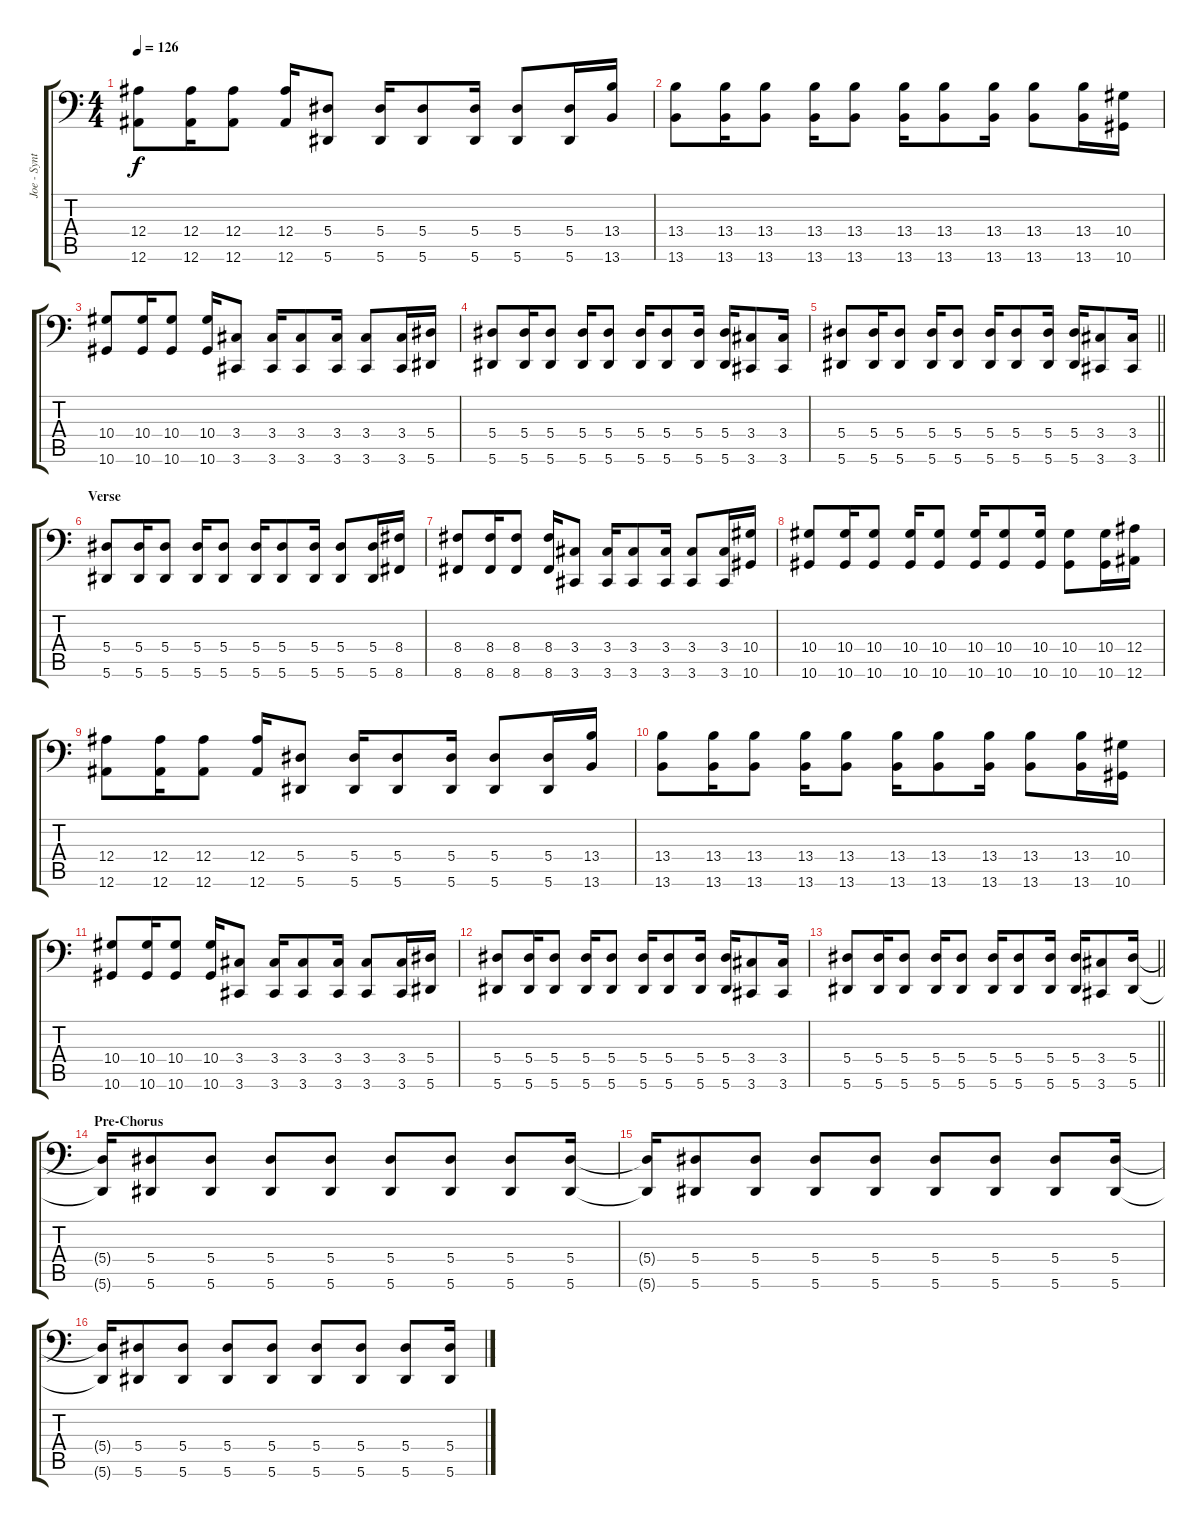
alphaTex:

\track ("Joe - Synth (2 Step Down)" "Joe - Synt") {instrument lead8bassandlead}
\staff {score tabs}
\tuning (C4 G3 Eb3 Bb2 F2 Bb1) {hide}
\ts (4 4)
\tempo 126
\clef f4
\ks c
(12.4 12.6).8{dy f} (12.4 12.6).16 (12.4 12.6).8 (12.4 12.6).16 (5.4 5.6).8 (5.4 5.6).16 (5.4 5.6).8 (5.4 5.6).16 (5.4 5.6).8 (5.4 5.6).16 (13.4 13.6).16 |
(13.4 13.6).8 (13.4 13.6).16 (13.4 13.6).8 (13.4 13.6).16 (13.4 13.6).8 (13.4 13.6).16 (13.4 13.6).8 (13.4 13.6).16 (13.4 13.6).8 (13.4 13.6).16 (10.4 10.6).16 |
(10.4 10.6).8 (10.4 10.6).16 (10.4 10.6).8 (10.4 10.6).16 (3.4 3.6).8 (3.4 3.6).16 (3.4 3.6).8 (3.4 3.6).16 (3.4 3.6).8 (3.4 3.6).16 (5.4 5.6).16 |
(5.4 5.6).8 (5.4 5.6).16 (5.4 5.6).8 (5.4 5.6).16 (5.4 5.6).8 (5.4 5.6).16 (5.4 5.6).8 (5.4 5.6).16 (5.4 5.6).16 (3.4 3.6).8 (3.4 3.6).16 |
\barLineRight lightlight
(5.4 5.6).8 (5.4 5.6).16 (5.4 5.6).8 (5.4 5.6).16 (5.4 5.6).8 (5.4 5.6).16 (5.4 5.6).8 (5.4 5.6).16 (5.4 5.6).16 (3.4 3.6).8 (3.4 3.6).16 |
\section ("" "Verse")
(5.4 5.6).8 (5.4 5.6).16 (5.4 5.6).8 (5.4 5.6).16 (5.4 5.6).8 (5.4 5.6).16 (5.4 5.6).8 (5.4 5.6).16 (5.4 5.6).8 (5.4 5.6).16 (8.4 8.6).16 |
(8.4 8.6).8 (8.4 8.6).16 (8.4 8.6).8 (8.4 8.6).16 (3.4 3.6).8 (3.4 3.6).16 (3.4 3.6).8 (3.4 3.6).16 (3.4 3.6).8 (3.4 3.6).16 (10.4 10.6).16 |
(10.4 10.6).8 (10.4 10.6).16 (10.4 10.6).8 (10.4 10.6).16 (10.4 10.6).8 (10.4 10.6).16 (10.4 10.6).8 (10.4 10.6).16 (10.4 10.6).8 (10.4 10.6).16 (12.4 12.6).16 |
(12.4 12.6).8 (12.4 12.6).16 (12.4 12.6).8 (12.4 12.6).16 (5.4 5.6).8 (5.4 5.6).16 (5.4 5.6).8 (5.4 5.6).16 (5.4 5.6).8 (5.4 5.6).16 (13.4 13.6).16 |
(13.4 13.6).8 (13.4 13.6).16 (13.4 13.6).8 (13.4 13.6).16 (13.4 13.6).8 (13.4 13.6).16 (13.4 13.6).8 (13.4 13.6).16 (13.4 13.6).8 (13.4 13.6).16 (10.4 10.6).16 |
(10.4 10.6).8 (10.4 10.6).16 (10.4 10.6).8 (10.4 10.6).16 (3.4 3.6).8 (3.4 3.6).16 (3.4 3.6).8 (3.4 3.6).16 (3.4 3.6).8 (3.4 3.6).16 (5.4 5.6).16 |
(5.4 5.6).8 (5.4 5.6).16 (5.4 5.6).8 (5.4 5.6).16 (5.4 5.6).8 (5.4 5.6).16 (5.4 5.6).8 (5.4 5.6).16 (5.4 5.6).16 (3.4 3.6).8 (3.4 3.6).16 |
\barLineRight lightlight
(5.4 5.6).8 (5.4 5.6).16 (5.4 5.6).8 (5.4 5.6).16 (5.4 5.6).8 (5.4 5.6).16 (5.4 5.6).8 (5.4 5.6).16 (5.4 5.6).16 (3.4 3.6).8 (5.4 5.6).16 |
\section ("" "Pre-Chorus")
(5.4{t} 5.6{t}).16 (5.4 5.6).8 (5.4 5.6).8 (5.4 5.6).8 (5.4 5.6).8 (5.4 5.6).8 (5.4 5.6).8 (5.4 5.6).8 (5.4 5.6).16 |
(5.4{t} 5.6{t}).16 (5.4 5.6).8 (5.4 5.6).8 (5.4 5.6).8 (5.4 5.6).8 (5.4 5.6).8 (5.4 5.6).8 (5.4 5.6).8 (5.4 5.6).16 |
(5.4{t} 5.6{t}).16 (5.4 5.6).8 (5.4 5.6).8 (5.4 5.6).8 (5.4 5.6).8 (5.4 5.6).8 (5.4 5.6).8 (5.4 5.6).8 (5.4 5.6).16
